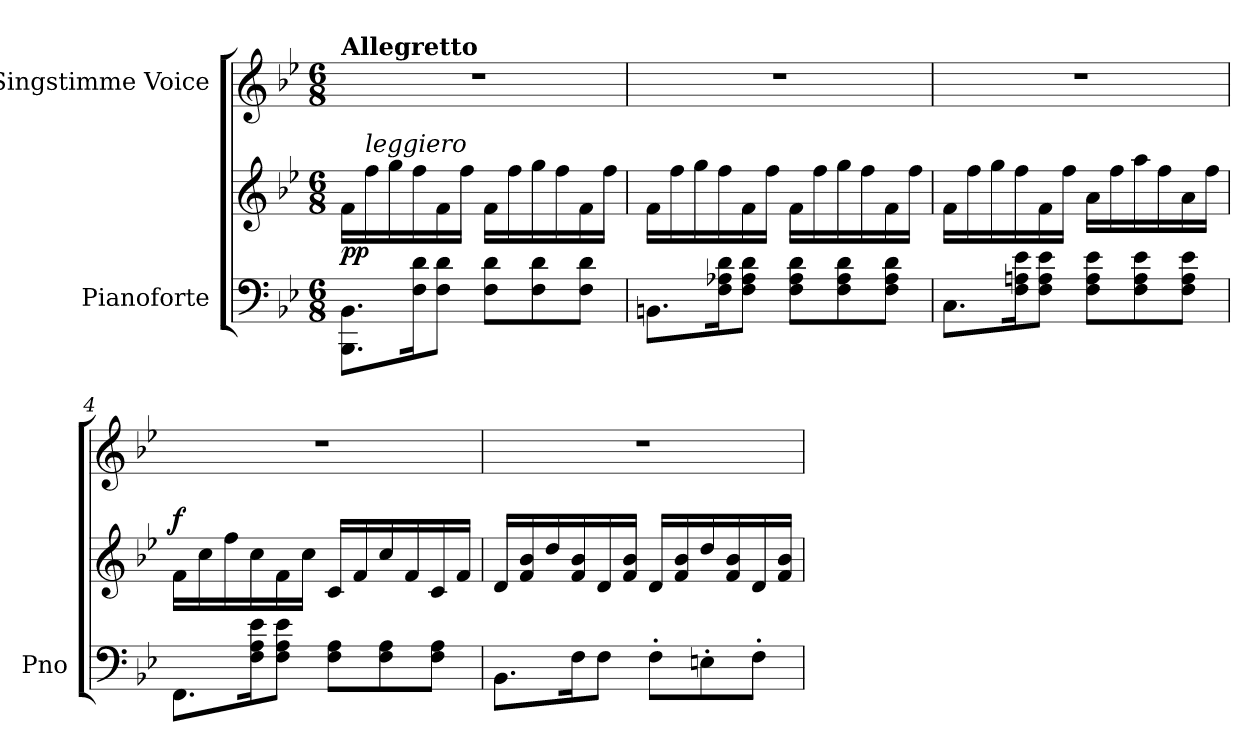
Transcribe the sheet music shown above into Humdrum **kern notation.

**kern	**kern	**dynam	**kern
*part2	*part2	*part2	*part1
*staff3	*staff2	*staff2/3	*staff1
*I"Pianoforte	*	*	*I"Singstimme Voice
*I'Pno	*	*	*
*clefF4	*clefG2	*	*clefG2
*k[b-e-]	*k[b-e-]	*	*k[b-e-]
*M6/8	*M6/8	*	*M6/8
=1	=1	=1	=1
!	!	!	!LO:TX:a:B:t=Allegretto
!	!	!LO:DY:b	!
8.BBB-\ 8.BB-\L	16f\LL	pp	2.r
!	!LO:TX:i:t=leggiero	!	!
.	16ff\	.	.
.	16gg\	.	.
16F\ 16d\K	16ff\	.	.
8F\ 8d\J	16f\	.	.
.	16ff\JJ	.	.
8F\ 8d\L	16f\LL	.	.
.	16ff\	.	.
8F\ 8d\	16gg\	.	.
.	16ff\	.	.
8F\ 8d\J	16f\	.	.
.	16ff\JJ	.	.
=2	=2	=2	=2
8.BBn\L	16f\LL	.	2.r
.	16ff\	.	.
.	16gg\	.	.
16F\ 16A-X\ 16d\K	16ff\	.	.
8F\ 8A-\ 8d\J	16f\	.	.
.	16ff\JJ	.	.
8F\ 8A-\ 8d\L	16f\LL	.	.
.	16ff\	.	.
8F\ 8A-\ 8d\	16gg\	.	.
.	16ff\	.	.
8F\ 8A-\ 8d\J	16f\	.	.
.	16ff\JJ	.	.
=3	=3	=3	=3
8.C\L	16f\LL	.	2.r
.	16ff\	.	.
.	16gg\	.	.
16F\ 16An\ 16e-\K	16ff\	.	.
8F\ 8A\ 8e-\J	16f\	.	.
.	16ff\JJ	.	.
8F\ 8A\ 8e-\L	16a\LL	.	.
.	16ff\	.	.
8F\ 8A\ 8e-\	16aa\	.	.
.	16ff\	.	.
8F\ 8A\ 8e-\J	16a\	.	.
.	16ff\JJ	.	.
=4	=4	=4	=4
!	!	!LO:DY:a	!
8.FF\L	16f\LL	f	2.r
.	16cc\	.	.
.	16ff\	.	.
16F\ 16A\ 16e-\K	16cc\	.	.
8F\ 8A\ 8e-\J	16f\	.	.
.	16cc\JJ	.	.
8F\ 8A\L	16c/LL	.	.
.	16f/	.	.
8F\ 8A\	16cc/	.	.
.	16f/	.	.
8F\ 8A\J	16c/	.	.
.	16f/JJ	.	.
=5	=5	=5	=5
8.BB-\L	16d/LL	.	2.r
.	16f/ 16b-/	.	.
.	16dd/	.	.
16F\K	16f/ 16b-/	.	.
8F\J	16d/	.	.
.	16f/ 16b-/JJ	.	.
8F'\L	16d/LL	.	.
.	16f/ 16b-/	.	.
8En'\	16dd/	.	.
.	16f/ 16b-/	.	.
8F'\J	16d/	.	.
.	16f/ 16b-/JJ	.	.
=	=	=	=
*-	*-	*-	*-
